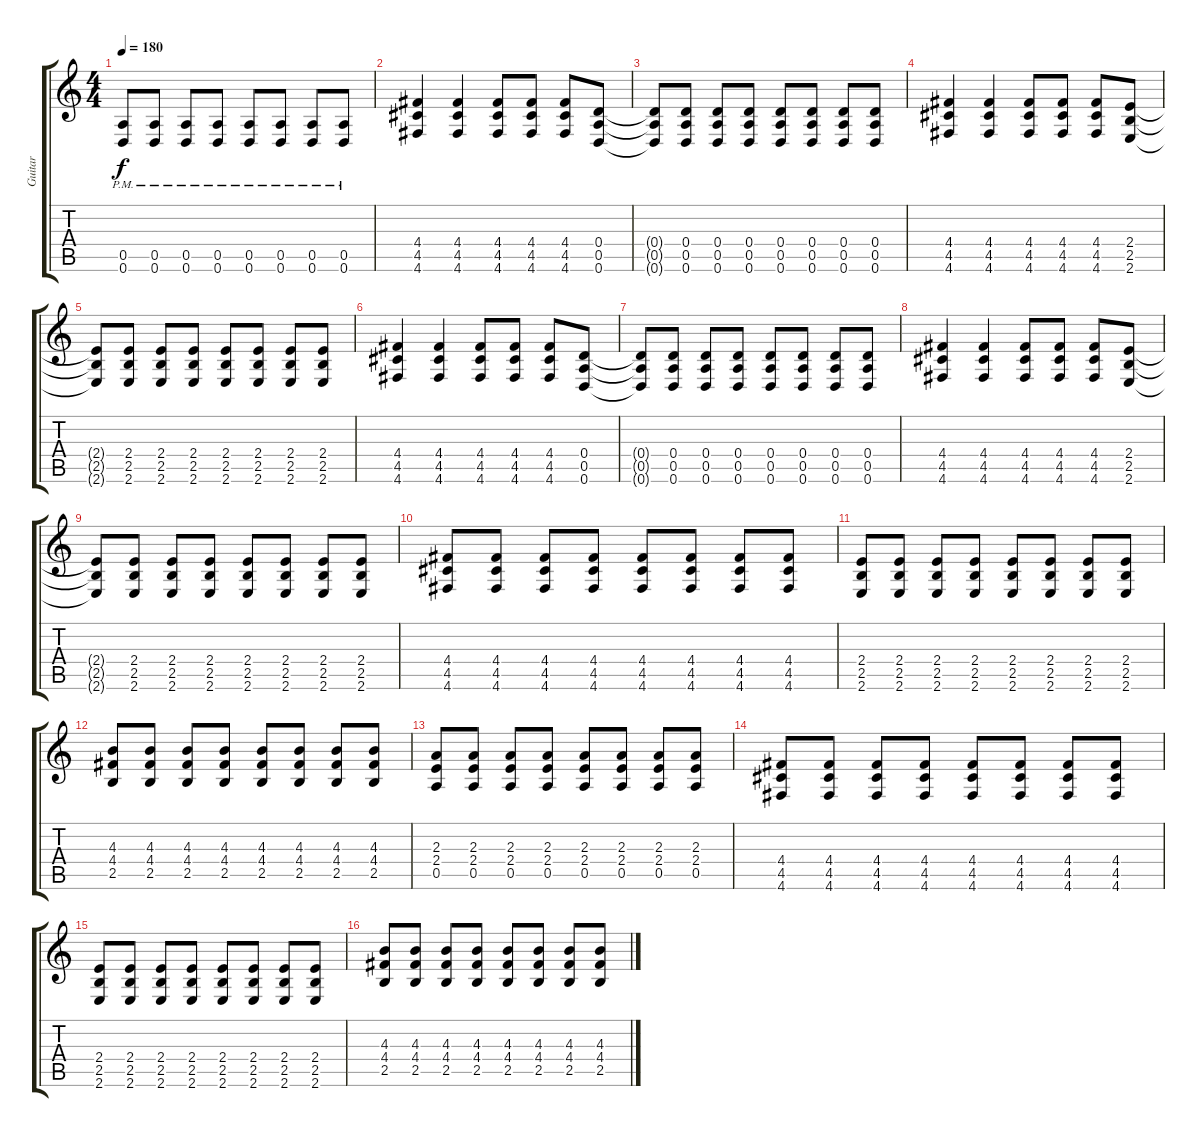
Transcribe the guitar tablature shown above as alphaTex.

\track ("Guitar" "Guitar") {instrument distortionguitar}
\staff {score tabs}
\tuning (E4 B3 G3 D3 A2 D2) {hide}
\ts (4 4)
\tempo 180
\clef g2
\ks c
(0.5{pm} 0.6{pm}).8{dy f} (0.5{pm} 0.6{pm}).8 (0.5{pm} 0.6{pm}).8 (0.5{pm} 0.6{pm}).8 (0.5{pm} 0.6{pm}).8 (0.5{pm} 0.6{pm}).8 (0.5{pm} 0.6{pm}).8 (0.5{pm} 0.6{pm}).8 |
(4.4 4.5 4.6).4 (4.4 4.5 4.6).4 (4.4 4.5 4.6).8 (4.4 4.5 4.6).8 (4.4 4.5 4.6).8 (0.4 0.5 0.6).8 |
(0.4{t} 0.5{t} 0.6{t}).8 (0.4 0.5 0.6).8 (0.4 0.5 0.6).8 (0.4 0.5 0.6).8 (0.4 0.5 0.6).8 (0.4 0.5 0.6).8 (0.4 0.5 0.6).8 (0.4 0.5 0.6).8 |
(4.4 4.5 4.6).4 (4.4 4.5 4.6).4 (4.4 4.5 4.6).8 (4.4 4.5 4.6).8 (4.4 4.5 4.6).8 (2.4 2.5 2.6).8 |
(2.4{t} 2.5{t} 2.6{t}).8 (2.4 2.5 2.6).8 (2.4 2.5 2.6).8 (2.4 2.5 2.6).8 (2.4 2.5 2.6).8 (2.4 2.5 2.6).8 (2.4 2.5 2.6).8 (2.4 2.5 2.6).8 |
(4.4 4.5 4.6).4 (4.4 4.5 4.6).4 (4.4 4.5 4.6).8 (4.4 4.5 4.6).8 (4.4 4.5 4.6).8 (0.4 0.5 0.6).8 |
(0.4{t} 0.5{t} 0.6{t}).8 (0.4 0.5 0.6).8 (0.4 0.5 0.6).8 (0.4 0.5 0.6).8 (0.4 0.5 0.6).8 (0.4 0.5 0.6).8 (0.4 0.5 0.6).8 (0.4 0.5 0.6).8 |
(4.4 4.5 4.6).4 (4.4 4.5 4.6).4 (4.4 4.5 4.6).8 (4.4 4.5 4.6).8 (4.4 4.5 4.6).8 (2.4 2.5 2.6).8 |
(2.4{t} 2.5{t} 2.6{t}).8 (2.4 2.5 2.6).8 (2.4 2.5 2.6).8 (2.4 2.5 2.6).8 (2.4 2.5 2.6).8 (2.4 2.5 2.6).8 (2.4 2.5 2.6).8 (2.4 2.5 2.6).8 |
(4.4 4.5 4.6).8 (4.4 4.5 4.6).8 (4.4 4.5 4.6).8 (4.4 4.5 4.6).8 (4.4 4.5 4.6).8 (4.4 4.5 4.6).8 (4.4 4.5 4.6).8 (4.4 4.5 4.6).8 |
(2.4 2.5 2.6).8 (2.4 2.5 2.6).8 (2.4 2.5 2.6).8 (2.4 2.5 2.6).8 (2.4 2.5 2.6).8 (2.4 2.5 2.6).8 (2.4 2.5 2.6).8 (2.4 2.5 2.6).8 |
(4.3 4.4 2.5).8 (4.3 4.4 2.5).8 (4.3 4.4 2.5).8 (4.3 4.4 2.5).8 (4.3 4.4 2.5).8 (4.3 4.4 2.5).8 (4.3 4.4 2.5).8 (4.3 4.4 2.5).8 |
(2.3 2.4 0.5).8 (2.3 2.4 0.5).8 (2.3 2.4 0.5).8 (2.3 2.4 0.5).8 (2.3 2.4 0.5).8 (2.3 2.4 0.5).8 (2.3 2.4 0.5).8 (2.3 2.4 0.5).8 |
(4.4 4.5 4.6).8 (4.4 4.5 4.6).8 (4.4 4.5 4.6).8 (4.4 4.5 4.6).8 (4.4 4.5 4.6).8 (4.4 4.5 4.6).8 (4.4 4.5 4.6).8 (4.4 4.5 4.6).8 |
(2.4 2.5 2.6).8 (2.4 2.5 2.6).8 (2.4 2.5 2.6).8 (2.4 2.5 2.6).8 (2.4 2.5 2.6).8 (2.4 2.5 2.6).8 (2.4 2.5 2.6).8 (2.4 2.5 2.6).8 |
(4.3 4.4 2.5).8 (4.3 4.4 2.5).8 (4.3 4.4 2.5).8 (4.3 4.4 2.5).8 (4.3 4.4 2.5).8 (4.3 4.4 2.5).8 (4.3 4.4 2.5).8 (4.3 4.4 2.5).8
